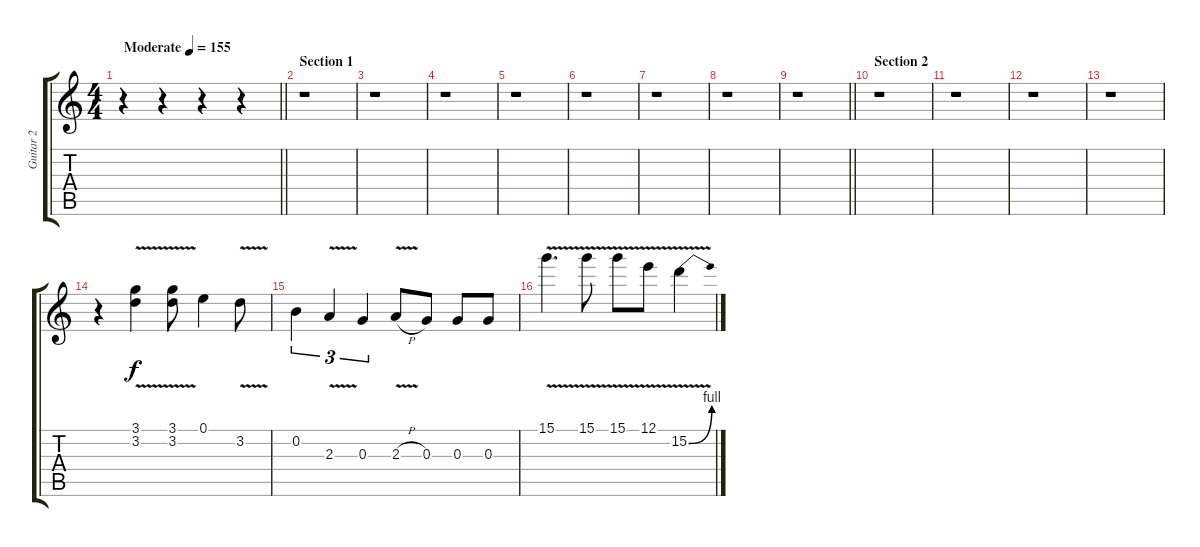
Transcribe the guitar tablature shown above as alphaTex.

\track ("Guitar 2" "Guitar 2") {instrument distortionguitar}
\staff {score tabs}
\tuning (E4 B3 G3 D3 A2 E2) {hide}
\ts (4 4)
\tempo (155 "Moderate")
\clef g2
\barLineRight lightlight
\ks c
r.4{dy f instrument distortionguitar} r.4 r.4 r.4 |
\section ("" "Section 1")
r.1 |
r.1 |
r.1 |
r.1 |
r.1 |
r.1 |
r.1 |
\barLineRight lightlight
r.1 |
\section ("" "Section 2")
r.1 |
r.1 |
r.1 |
r.1 |
r.4 (3.1{v} 3.2).4 (3.1{v} 3.2).8 0.1.4 3.2{v}.8 |
0.2.4{tu (3 2)} 2.3{v}.4{tu (3 2)} 0.3.4{tu (3 2)} 2.3{v h}.8 0.3.8 0.3.8 0.3.8 |
15.1{v}.4{d} 15.1{v}.8 15.1{v}.8 12.1{v}.8 15.2{be (bend 0 0 60 4) v}.4
